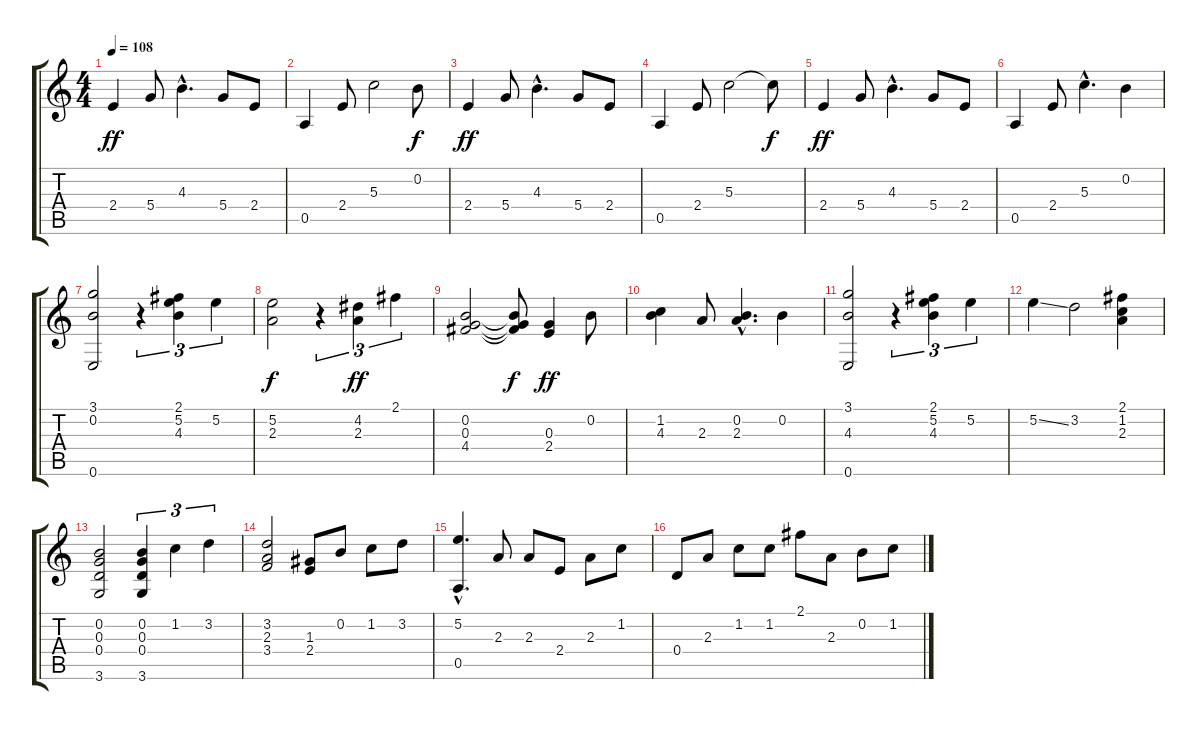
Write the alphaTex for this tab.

\track "" {instrument acousticguitarnylon}
\staff {score tabs}
\tuning (E4 B3 G3 D3 A2 E2) {hide}
\ts (4 4)
\tempo 108
\clef g2
\ks c
2.4.4{dy ff instrument acousticguitarnylon} 5.4.8 4.3{hac}.4{d} 5.4.8 2.4.8 |
0.5.4 2.4.8 5.3.2 0.2.8{dy f} |
2.4.4{dy ff} 5.4.8 4.3{hac}.4{d} 5.4.8 2.4.8 |
0.5.4 2.4.8 5.3.2 5.3{t}.8{dy f} |
2.4.4{dy ff} 5.4.8 4.3{hac}.4{d} 5.4.8 2.4.8 |
0.5.4 2.4.8 5.3{hac}.4{d} 0.2.4 |
(3.1 0.2 0.6).2 r.4{tu (3 2)} (2.1 5.2 4.3).4{tu (3 2)} 5.2.4{tu (3 2)} |
(5.2 2.3).2{dy f} r.4{tu (3 2)} (4.2 2.3).4{tu (3 2) dy ff} 2.1.4{tu (3 2)} |
(0.2 0.3 4.4).2 (0.2{t} 0.3{t} 4.4{t}).8{dy f} (0.3 2.4).4{dy ff} 0.2.8 |
(1.2 4.3).4 2.3.8 (0.2{hac} 2.3{hac}).4{d} 0.2.4 |
(3.1 4.3 0.6).2 r.4{tu (3 2)} (2.1 5.2 4.3).4{tu (3 2)} 5.2.4{tu (3 2)} |
5.2{ss}.4 3.2.2 (2.1 1.2 2.3).4 |
(0.2 0.3 0.4 3.6).2 (0.2 0.3 0.4 3.6).4{tu (3 2)} 1.2.4{tu (3 2)} 3.2.4{tu (3 2)} |
(3.2 2.3 3.4).2 (1.3 2.4).8 0.2.8 1.2.8 3.2.8 |
(5.2{hac} 0.5{hac}).4{d} 2.3.8 2.3.8 2.4.8 2.3.8 1.2.8 |
0.4.8 2.3.8 1.2.8 1.2.8 2.1.8 2.3.8 0.2.8 1.2.8
